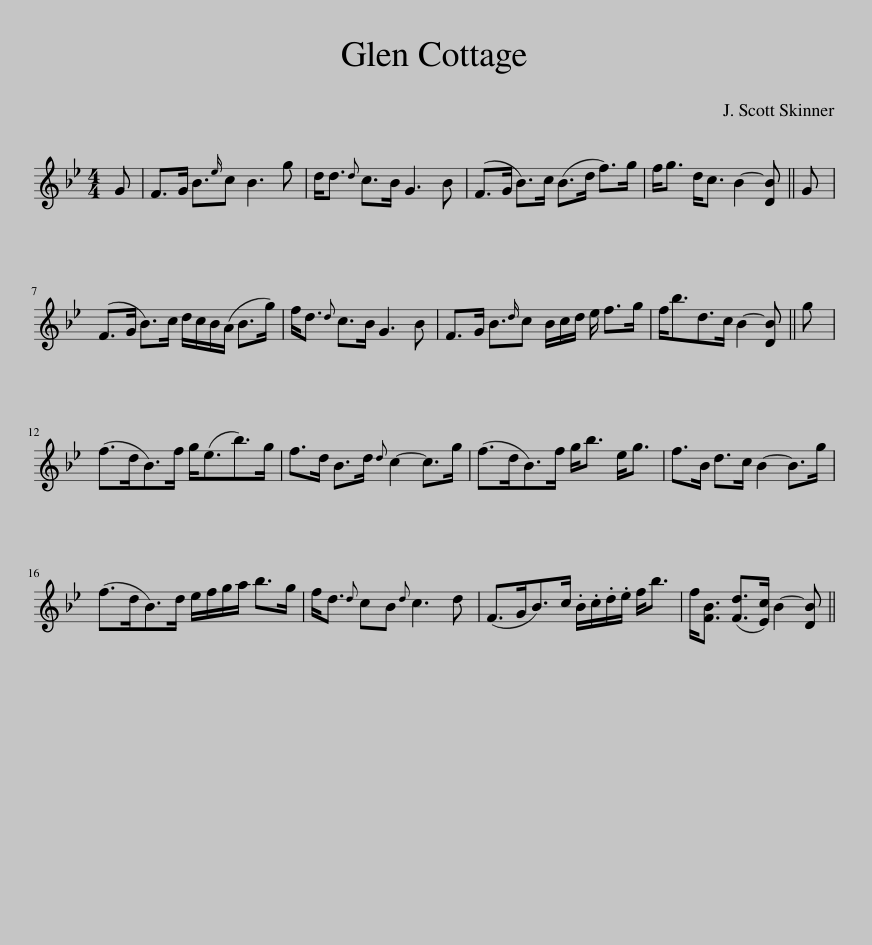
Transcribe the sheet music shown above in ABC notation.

X:1
L:1/8
M:4/4
I:linebreak $
K:Bb
V:1 treble
V:1
 G | F>G B3/2{e}c B3 g | d<d{d} c>B G3 B | (F>G B>)c (B>d f>)g | f<g d<c B2- [DB] || %5
 G |$ (F>G B>)c d/c/B/(A/ B>g) | f<d{d} c>B G3 B | F>G B3/2{d}c B/c/d/ e/ f>g | f<bd>c B2- [DB] || %10
 g |$ (f>dB>)f g<(eb>)g | f>d B>d{d} c2- c>g | (f>dB>)f g<b e<g | f>B d>c B2- B>g |$ %15
 (f>dB>)d e/f/g/a/ b>g | f<d{d} cB{d} c3 d | (F>GB>)c .B/.c/.d/.e/ f<b | f<[FB] ([Fd]>[Ec]) B2- [DB] || %19
